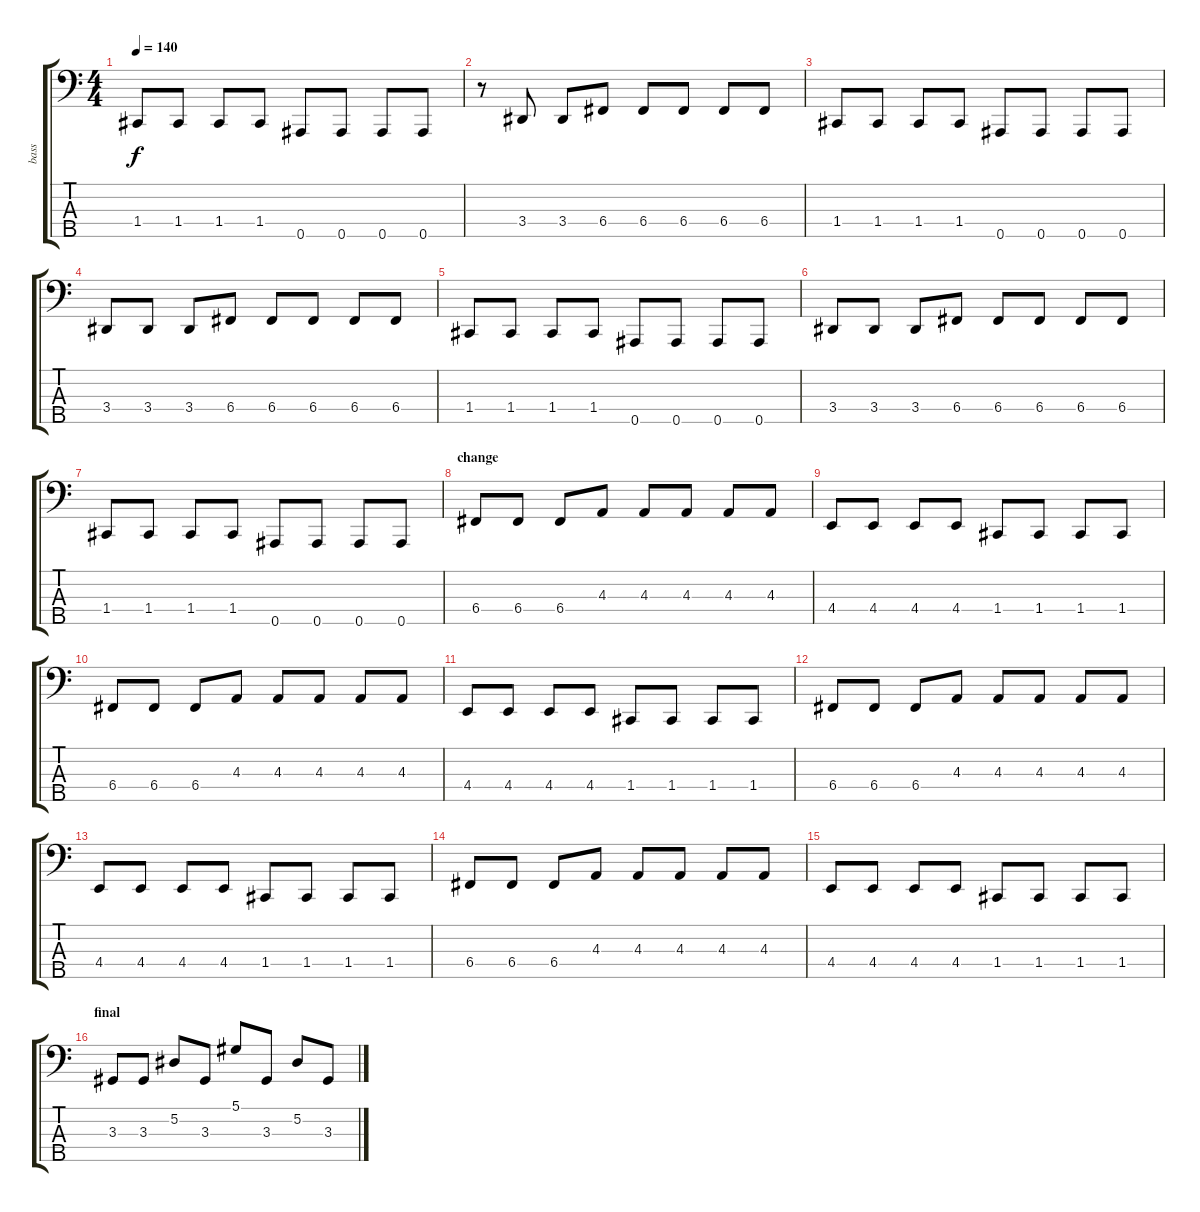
\track ("bass" "bass") {instrument electricbassfinger}
\staff {score tabs}
\tuning (Eb2 Bb1 F1 C1 Bb0) {hide}
\ts (4 4)
\tempo 140
\clef f4
\ks c
1.4.8{dy f} 1.4.8 1.4.8 1.4.8 0.5.8 0.5.8 0.5.8 0.5.8 |
r.8 3.4.8 3.4.8 6.4.8 6.4.8 6.4.8 6.4.8 6.4.8 |
1.4.8 1.4.8 1.4.8 1.4.8 0.5.8 0.5.8 0.5.8 0.5.8 |
3.4.8 3.4.8 3.4.8 6.4.8 6.4.8 6.4.8 6.4.8 6.4.8 |
1.4.8 1.4.8 1.4.8 1.4.8 0.5.8 0.5.8 0.5.8 0.5.8 |
3.4.8 3.4.8 3.4.8 6.4.8 6.4.8 6.4.8 6.4.8 6.4.8 |
1.4.8 1.4.8 1.4.8 1.4.8 0.5.8 0.5.8 0.5.8 0.5.8 |
\section ("" "change")
6.4.8 6.4.8 6.4.8 4.3.8 4.3.8 4.3.8 4.3.8 4.3.8 |
4.4.8 4.4.8 4.4.8 4.4.8 1.4.8 1.4.8 1.4.8 1.4.8 |
6.4.8 6.4.8 6.4.8 4.3.8 4.3.8 4.3.8 4.3.8 4.3.8 |
4.4.8 4.4.8 4.4.8 4.4.8 1.4.8 1.4.8 1.4.8 1.4.8 |
6.4.8 6.4.8 6.4.8 4.3.8 4.3.8 4.3.8 4.3.8 4.3.8 |
4.4.8 4.4.8 4.4.8 4.4.8 1.4.8 1.4.8 1.4.8 1.4.8 |
6.4.8 6.4.8 6.4.8 4.3.8 4.3.8 4.3.8 4.3.8 4.3.8 |
4.4.8 4.4.8 4.4.8 4.4.8 1.4.8 1.4.8 1.4.8 1.4.8 |
\section ("" "final")
3.3.8 3.3.8 5.2.8 3.3.8 5.1.8 3.3.8 5.2.8 3.3.8
